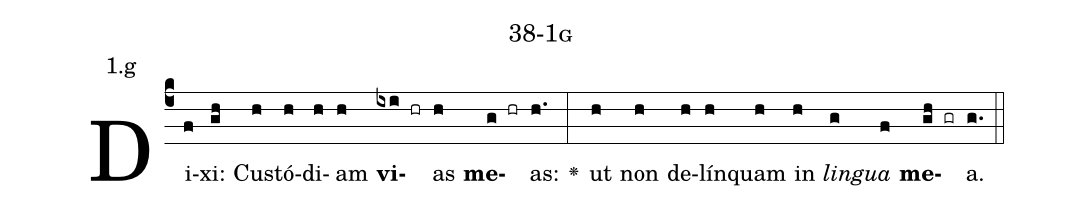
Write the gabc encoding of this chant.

name: 38-1g;
annotation: 1.g;
%%
(c4)Di(f)xi:(gh) Cus(h)tó(h)di(h)am(h) <b>vi</b>(ixi hr)as(h) <b>me</b>(g hr)as:(h.) <v>\greheightstar</v>(:) ut(h) non(h) de(h)lín(h)quam(h) in(h) <i>lin</i>(g)<i>gua</i>(f) <b>me</b>(gh gr)a.(g.) (::)


%E(h) u(h) o(g) u(f) a(gh) e.(g.) (::)
